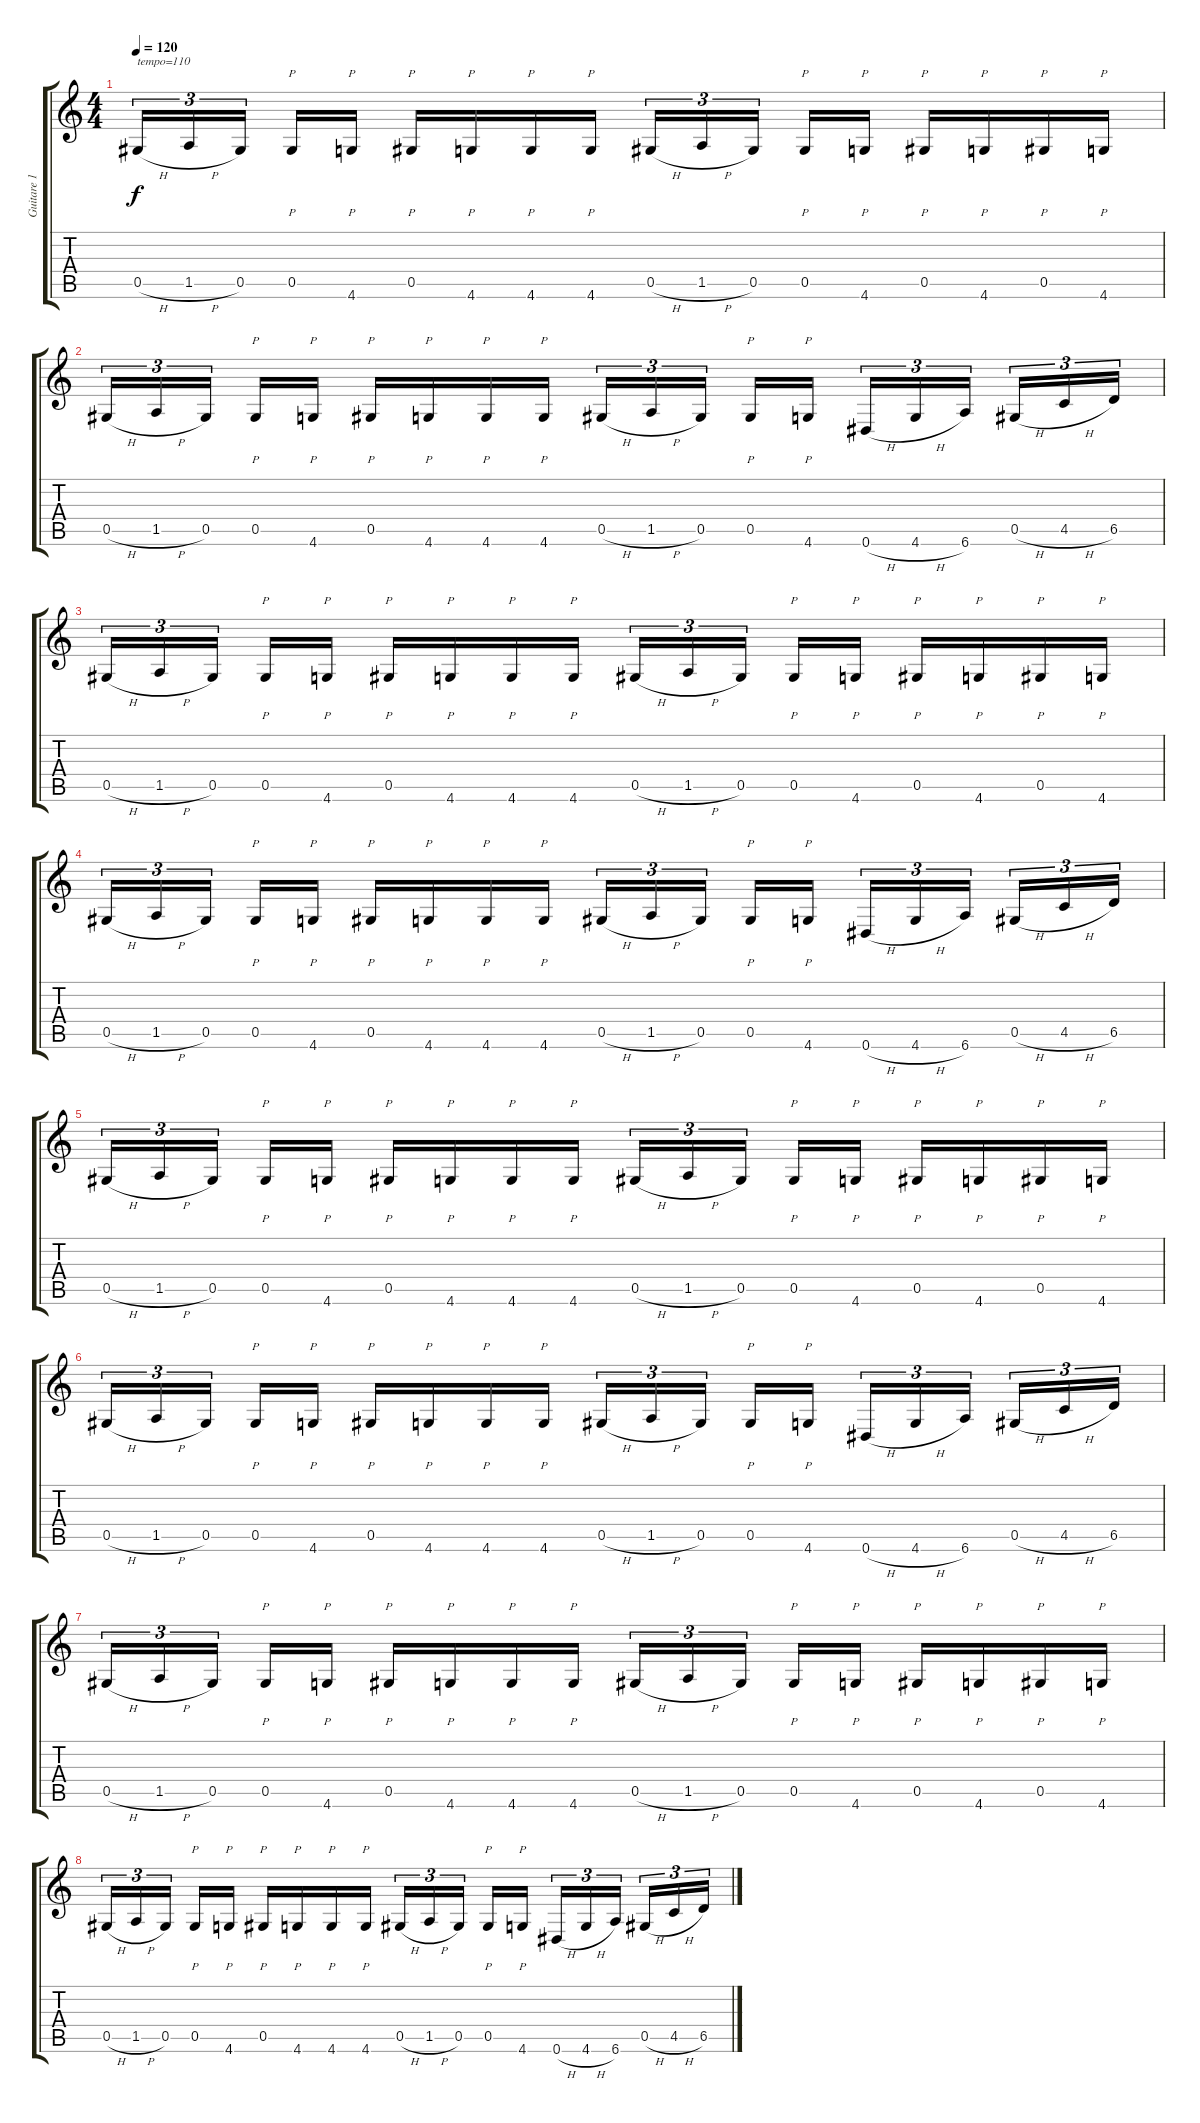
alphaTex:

\track ("Guitare 1" "Guitare 1") {instrument distortionguitar}
\staff {score tabs}
\tuning (Eb4 Bb3 Gb3 Db3 Ab2 Eb2) {hide}
\ts (4 4)
\tempo 120
\clef g2
\ks c
0.5{h}.16{tu (3 2) txt "tempo=110" dy f} 1.5{h}.16{tu (3 2)} 0.5.16{tu (3 2)} 0.5.16{p} 4.6.16{p} 0.5.16{p} 4.6.16{p} 4.6.16{p} 4.6.16{p} 0.5{h}.16{tu (3 2)} 1.5{h}.16{tu (3 2)} 0.5.16{tu (3 2)} 0.5.16{p} 4.6.16{p} 0.5.16{p} 4.6.16{p} 0.5.16{p} 4.6.16{p} |
0.5{h}.16{tu (3 2)} 1.5{h}.16{tu (3 2)} 0.5.16{tu (3 2)} 0.5.16{p} 4.6.16{p} 0.5.16{p} 4.6.16{p} 4.6.16{p} 4.6.16{p} 0.5{h}.16{tu (3 2)} 1.5{h}.16{tu (3 2)} 0.5.16{tu (3 2)} 0.5.16{p} 4.6.16{p} 0.6{h}.16{tu (3 2)} 4.6{h}.16{tu (3 2)} 6.6.16{tu (3 2)} 0.5{h}.16{tu (3 2)} 4.5{h}.16{tu (3 2)} 6.5.16{tu (3 2)} |
0.5{h}.16{tu (3 2)} 1.5{h}.16{tu (3 2)} 0.5.16{tu (3 2)} 0.5.16{p} 4.6.16{p} 0.5.16{p} 4.6.16{p} 4.6.16{p} 4.6.16{p} 0.5{h}.16{tu (3 2)} 1.5{h}.16{tu (3 2)} 0.5.16{tu (3 2)} 0.5.16{p} 4.6.16{p} 0.5.16{p} 4.6.16{p} 0.5.16{p} 4.6.16{p} |
0.5{h}.16{tu (3 2)} 1.5{h}.16{tu (3 2)} 0.5.16{tu (3 2)} 0.5.16{p} 4.6.16{p} 0.5.16{p} 4.6.16{p} 4.6.16{p} 4.6.16{p} 0.5{h}.16{tu (3 2)} 1.5{h}.16{tu (3 2)} 0.5.16{tu (3 2)} 0.5.16{p} 4.6.16{p} 0.6{h}.16{tu (3 2)} 4.6{h}.16{tu (3 2)} 6.6.16{tu (3 2)} 0.5{h}.16{tu (3 2)} 4.5{h}.16{tu (3 2)} 6.5.16{tu (3 2)} |
0.5{h}.16{tu (3 2)} 1.5{h}.16{tu (3 2)} 0.5.16{tu (3 2)} 0.5.16{p} 4.6.16{p} 0.5.16{p} 4.6.16{p} 4.6.16{p} 4.6.16{p} 0.5{h}.16{tu (3 2)} 1.5{h}.16{tu (3 2)} 0.5.16{tu (3 2)} 0.5.16{p} 4.6.16{p} 0.5.16{p} 4.6.16{p} 0.5.16{p} 4.6.16{p} |
0.5{h}.16{tu (3 2)} 1.5{h}.16{tu (3 2)} 0.5.16{tu (3 2)} 0.5.16{p} 4.6.16{p} 0.5.16{p} 4.6.16{p} 4.6.16{p} 4.6.16{p} 0.5{h}.16{tu (3 2)} 1.5{h}.16{tu (3 2)} 0.5.16{tu (3 2)} 0.5.16{p} 4.6.16{p} 0.6{h}.16{tu (3 2)} 4.6{h}.16{tu (3 2)} 6.6.16{tu (3 2)} 0.5{h}.16{tu (3 2)} 4.5{h}.16{tu (3 2)} 6.5.16{tu (3 2)} |
0.5{h}.16{tu (3 2)} 1.5{h}.16{tu (3 2)} 0.5.16{tu (3 2)} 0.5.16{p} 4.6.16{p} 0.5.16{p} 4.6.16{p} 4.6.16{p} 4.6.16{p} 0.5{h}.16{tu (3 2)} 1.5{h}.16{tu (3 2)} 0.5.16{tu (3 2)} 0.5.16{p} 4.6.16{p} 0.5.16{p} 4.6.16{p} 0.5.16{p} 4.6.16{p} |
0.5{h}.16{tu (3 2)} 1.5{h}.16{tu (3 2)} 0.5.16{tu (3 2)} 0.5.16{p} 4.6.16{p} 0.5.16{p} 4.6.16{p} 4.6.16{p} 4.6.16{p} 0.5{h}.16{tu (3 2)} 1.5{h}.16{tu (3 2)} 0.5.16{tu (3 2)} 0.5.16{p} 4.6.16{p} 0.6{h}.16{tu (3 2)} 4.6{h}.16{tu (3 2)} 6.6.16{tu (3 2)} 0.5{h}.16{tu (3 2)} 4.5{h}.16{tu (3 2)} 6.5.16{tu (3 2)}
